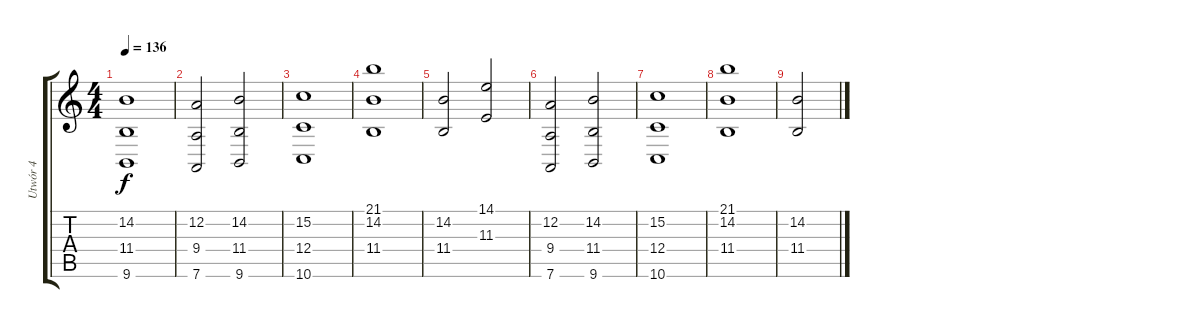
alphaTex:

\track ("Utwór 4" "Utwór 4") {instrument lead6voice}
\staff {score tabs}
\tuning (D4 A3 F3 C3 G2 D2) {hide}
\ts (4 4)
\tempo 136
\clef g2
\ks c
(14.2 11.4 9.6).1{dy f} |
(12.2 9.4 7.6).2 (14.2 11.4 9.6).2 |
(15.2 12.4 10.6).1 |
(21.1 14.2 11.4).1 |
(14.2 11.4).2 (14.1 11.3).2 |
(12.2 9.4 7.6).2 (14.2 11.4 9.6).2 |
(15.2 12.4 10.6).1 |
(21.1 14.2 11.4).1 |
(14.2 11.4).2
